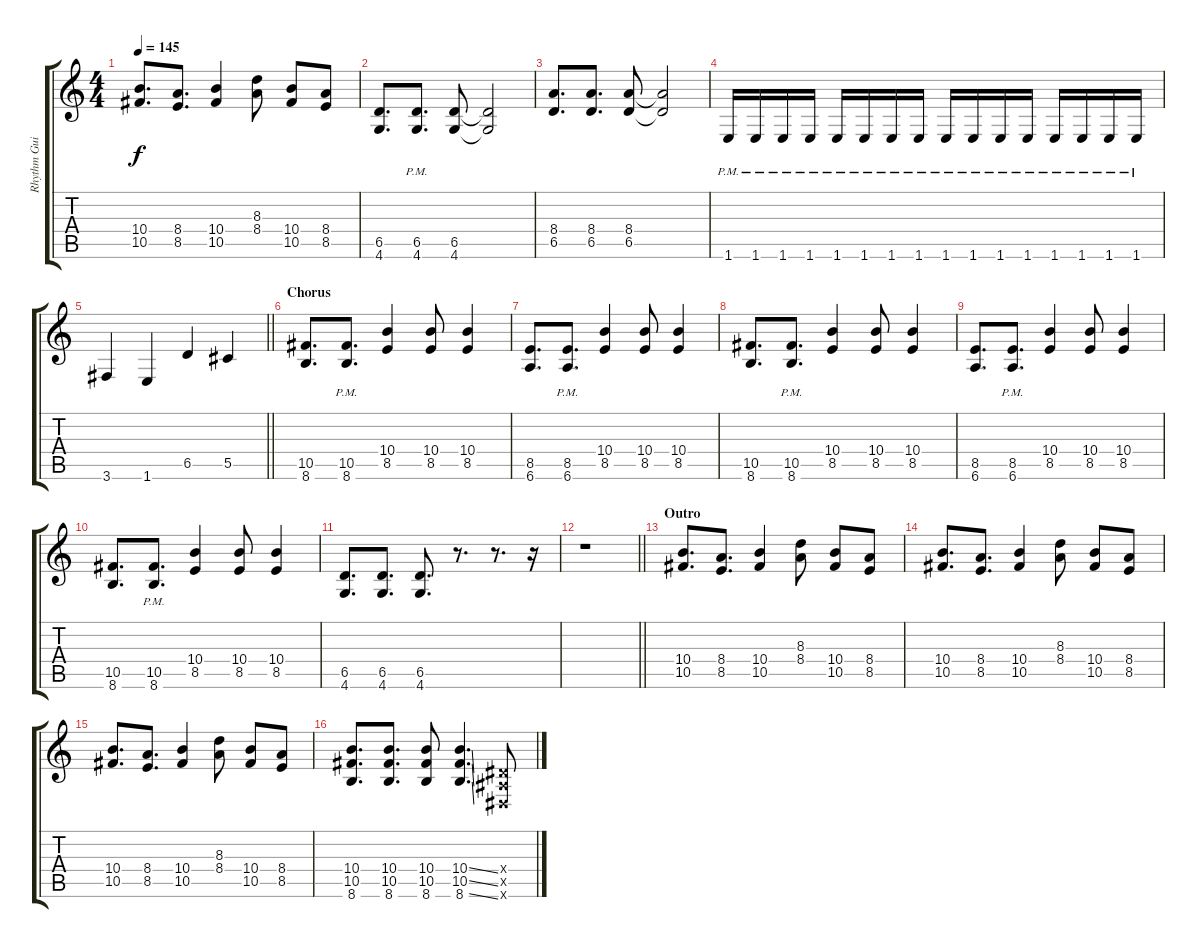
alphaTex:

\track ("Rhythm Guitar " "Rhythm Gui") {instrument distortionguitar}
\staff {score tabs}
\tuning (Eb4 Bb3 Gb3 Db3 Ab2 Eb2) {hide}
\ts (4 4)
\tempo 145
\clef g2
\ks c
(10.4 10.5).8{d dy f} (8.4 8.5).8{d} (10.4 10.5).4 (8.3 8.4).8 (10.4 10.5).8 (8.4 8.5).8 |
(6.5 4.6).8{d} (6.5{pm} 4.6{pm}).8{d} (6.5 4.6).8 (6.5{t} 4.6{t}).2 |
(8.4 6.5).8{d} (8.4 6.5).8{d} (8.4 6.5).8 (8.4{t} 6.5{t}).2 |
1.6{pm}.16 1.6{pm}.16 1.6{pm}.16 1.6{pm}.16 1.6{pm}.16 1.6{pm}.16 1.6{pm}.16 1.6{pm}.16 1.6{pm}.16 1.6{pm}.16 1.6{pm}.16 1.6{pm}.16 1.6{pm}.16 1.6{pm}.16 1.6{pm}.16 1.6{pm}.16 |
\barLineRight lightlight
3.6.4 1.6.4 6.5.4 5.5.4 |
\section ("" "Chorus")
(10.5 8.6).8{d} (10.5{pm} 8.6{pm}).8{d} (10.4 8.5).4 (10.4 8.5).8 (10.4 8.5).4 |
(8.5 6.6).8{d} (8.5{pm} 6.6{pm}).8{d} (10.4 8.5).4 (10.4 8.5).8 (10.4 8.5).4 |
(10.5 8.6).8{d} (10.5{pm} 8.6{pm}).8{d} (10.4 8.5).4 (10.4 8.5).8 (10.4 8.5).4 |
(8.5 6.6).8{d} (8.5{pm} 6.6{pm}).8{d} (10.4 8.5).4 (10.4 8.5).8 (10.4 8.5).4 |
(10.5 8.6).8{d} (10.5{pm} 8.6{pm}).8{d} (10.4 8.5).4 (10.4 8.5).8 (10.4 8.5).4 |
(6.5 4.6).8{d} (6.5 4.6).8{d} (6.5 4.6).8{d} r.8{d} r.8{d} r.16 |
\barLineRight lightlight
r.1 |
\section ("" "Outro")
(10.4 10.5).8{d} (8.4 8.5).8{d} (10.4 10.5).4 (8.3 8.4).8 (10.4 10.5).8 (8.4 8.5).8 |
(10.4 10.5).8{d} (8.4 8.5).8{d} (10.4 10.5).4 (8.3 8.4).8 (10.4 10.5).8 (8.4 8.5).8 |
(10.4 10.5).8{d} (8.4 8.5).8{d} (10.4 10.5).4 (8.3 8.4).8 (10.4 10.5).8 (8.4 8.5).8 |
(10.4 10.5 8.6).8{d} (10.4 10.5 8.6).8{d} (10.4 10.5 8.6).8 (10.4{ss} 10.5{ss} 8.6{ss}).4{d} (2.4{x} 2.5{x} 0.6{x}).8
